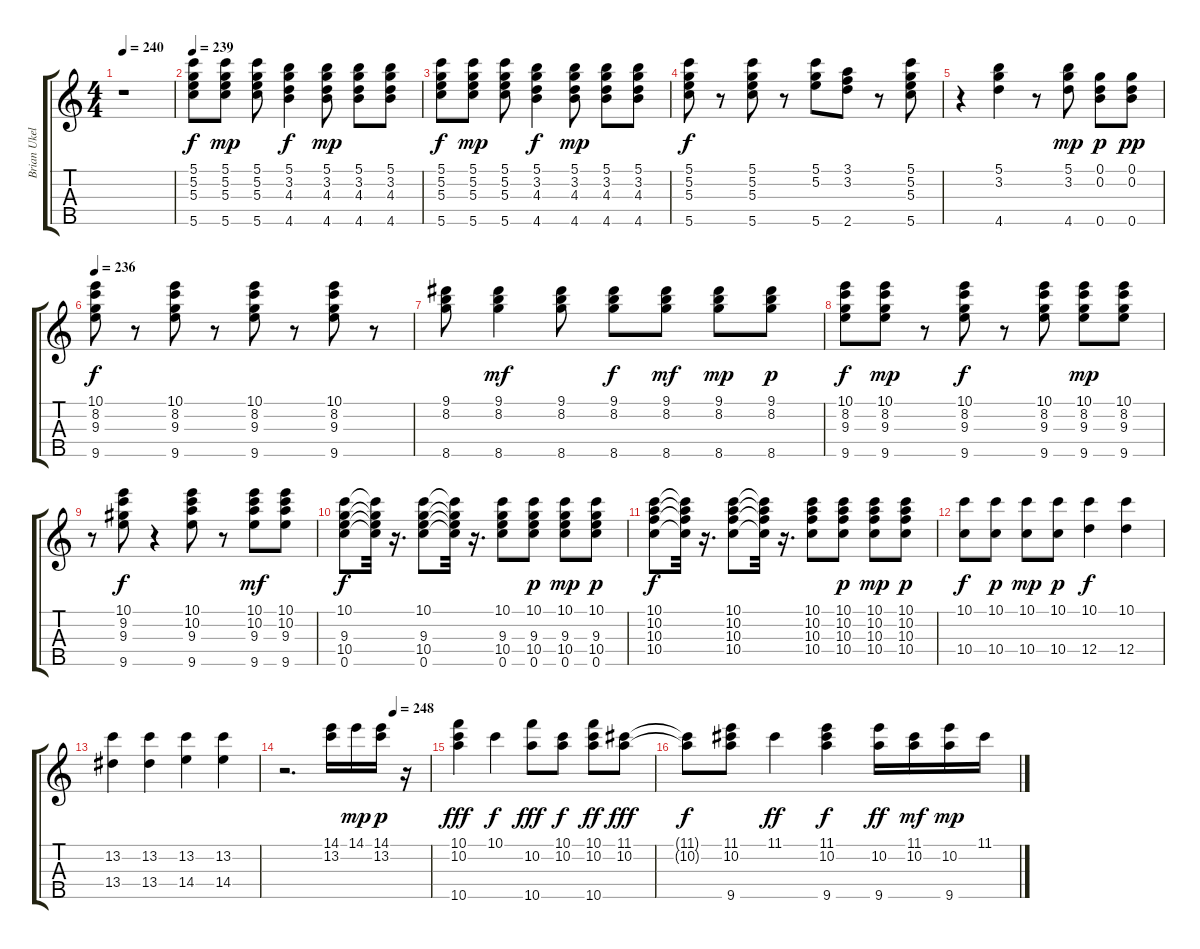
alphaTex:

\track ("Brian Ukelele banjo" "Brian Ukel") {instrument banjo}
\staff {score tabs}
\tuning (D4 B3 G3 D3 G4) {hide}
\displaytranspose 12
\ts (4 4)
\tempo 240
\clef g2
\ks c
r.1{dy p} |
\tempo 239
(5.1 5.2 5.3 5.5).8{dy f} (5.1 5.2 5.3 5.5).8{dy mp} (5.1 5.2 5.3 5.5).8 (5.1 3.2 4.3 4.5).4{dy f} (5.1 3.2 4.3 4.5).8{dy mp} (5.1 3.2 4.3 4.5).8 (5.1 3.2 4.3 4.5).8 |
(5.1 5.2 5.3 5.5).8{dy f} (5.1 5.2 5.3 5.5).8{dy mp} (5.1 5.2 5.3 5.5).8 (5.1 3.2 4.3 4.5).4{dy f} (5.1 3.2 4.3 4.5).8{dy mp} (5.1 3.2 4.3 4.5).8 (5.1 3.2 4.3 4.5).8 |
(5.1 5.2 5.3 5.5).8{dy f} r.8 (5.1 5.2 5.3 5.5).8 r.8 (5.1 5.2 5.5).8 (3.1 3.2 2.5).8 r.8 (5.1 5.2 5.3 5.5).8 |
r.4 (5.1 3.2 4.5).4 r.8 (5.1 3.2 4.5).8{dy mp} (0.1 0.2 0.5).8{dy p} (0.1 0.2 0.5).8{dy pp} |
\tempo 236
(10.1 8.2 9.3 9.5).8{dy f} r.8 (10.1 8.2 9.3 9.5).8 r.8 (10.1 8.2 9.3 9.5).8 r.8 (10.1 8.2 9.3 9.5).8 r.8 |
(9.1 8.2 8.5).8 (9.1 8.2 8.5).4{dy mf} (9.1 8.2 8.5).8 (9.1 8.2 8.5).8{dy f} (9.1 8.2 8.5).8{dy mf} (9.1 8.2 8.5).8{dy mp} (9.1 8.2 8.5).8{dy p} |
(10.1 8.2 9.3 9.5).8{dy f} (10.1 8.2 9.3 9.5).8{dy mp} r.8 (10.1 8.2 9.3 9.5).8{dy f} r.8 (10.1 8.2 9.3 9.5).8 (10.1 8.2 9.3 9.5).8{dy mp} (10.1 8.2 9.3 9.5).8 |
r.8 (10.1 9.2 9.3 9.5).8{dy f} r.4 (10.1 10.2 9.3 9.5).8 r.8 (10.1 10.2 9.3 9.5).8{dy mf} (10.1 10.2 9.3 9.5).8 |
(10.1 9.3 10.4 0.5).8{dy f} (10.1{t} 9.3{t} 10.4{t} 0.5{t}).32 r.16{d} (10.1 9.3 10.4 0.5).8 (10.1{t} 9.3{t} 10.4{t} 0.5{t}).32 r.16{d} (10.1 9.3 10.4 0.5).8 (10.1 9.3 10.4 0.5).8{dy p} (10.1 9.3 10.4 0.5).8{dy mp} (10.1 9.3 10.4 0.5).8{dy p} |
(10.1 10.2 10.3 10.4).8{dy f} (10.1{t} 10.2{t} 10.3{t} 10.4{t}).32 r.16{d} (10.1 10.2 10.3 10.4).8 (10.1{t} 10.2{t} 10.3{t} 10.4{t}).32 r.16{d} (10.1 10.2 10.3 10.4).8 (10.1 10.2 10.3 10.4).8{dy p} (10.1 10.2 10.3 10.4).8{dy mp} (10.1 10.2 10.3 10.4).8{dy p} |
(10.1 10.4).8{dy f} (10.1 10.4).8{dy p} (10.1 10.4).8{dy mp} (10.1 10.4).8{dy p} (10.1 12.4).4{dy f} (10.1 12.4).4 |
(13.2 13.4).4 (13.2 13.4).4 (13.2 14.4).4 (13.2 14.4).4 |
\tempo (248 0.75)
r.2{d} (14.1 13.2).16{volume 16 balance 8} 14.1.16{dy mp} (14.1 13.2).16{dy p} r.16 |
(10.1 10.2 10.5).4{dy fff} 10.1.4{dy f} (10.2 10.5).8{dy fff} (10.1 10.2).8{dy f} (10.1 10.2 10.5).8{dy ff} (11.1 10.2).8{dy fff} |
(11.1{t} 10.2{t}).8{dy f} (11.1 10.2 9.5).8 11.1.4{dy ff} (11.1 10.2 9.5).4{dy f} (10.2 9.5).16{dy ff} (11.1 10.2).16{dy mf} (10.2 9.5).16{dy mp} 11.1.16
